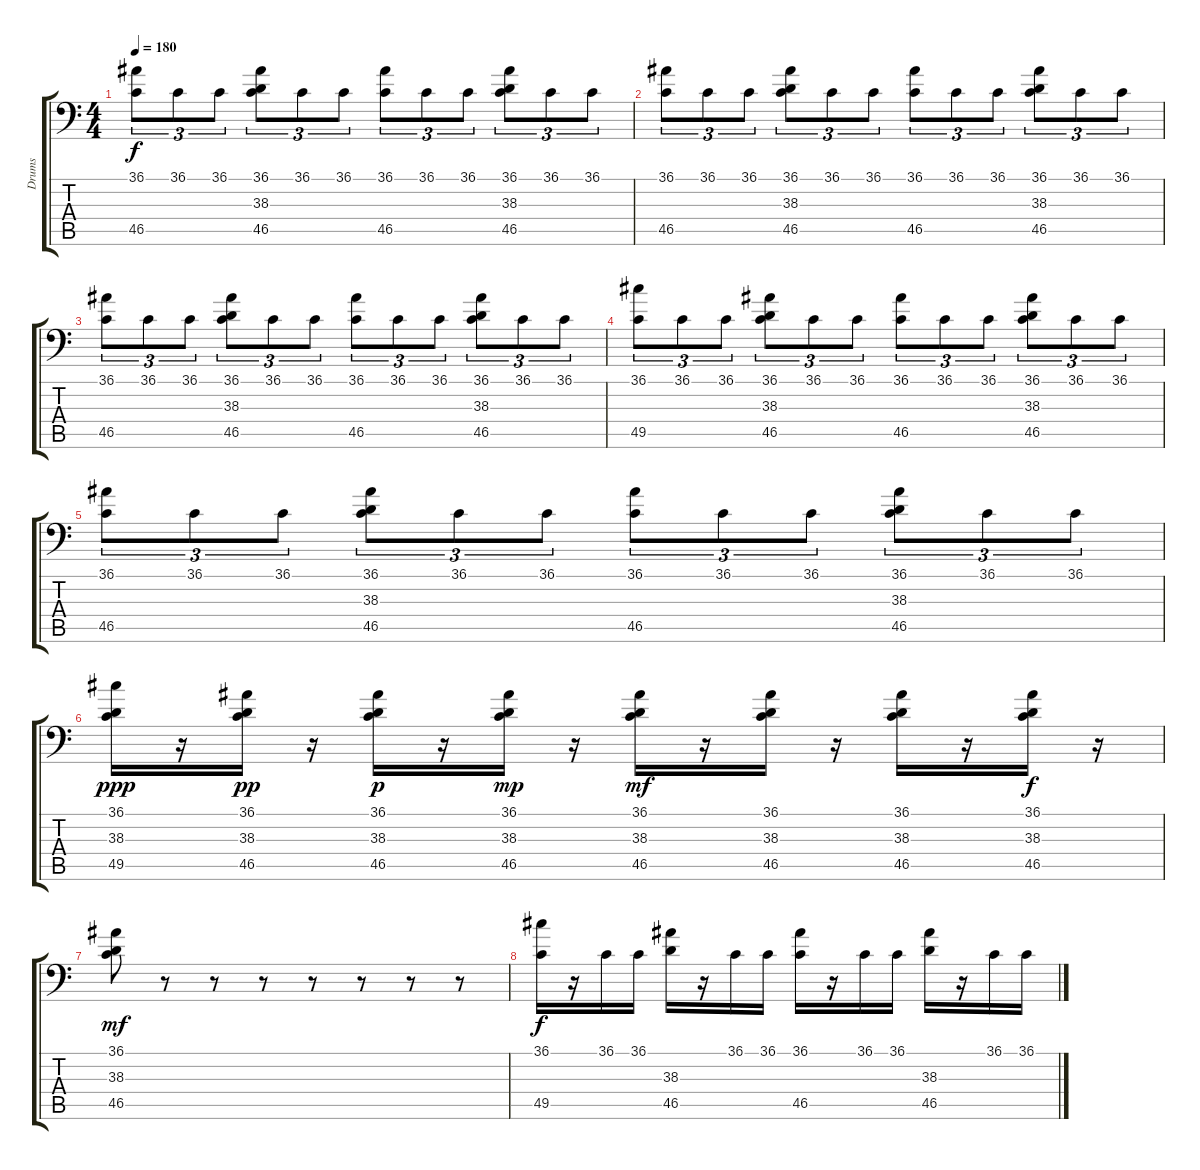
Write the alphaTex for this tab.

\track ("Drums" "Drums") {instrument acousticgrandpiano}
\staff {score tabs}
\tuning (C-1 C-1 C-1 C-1 C-1 C-1) {hide}
\ts (4 4)
\tempo 180
\clef f4
\ks c
(36.1 46.5).8{tu (3 2) dy f} 36.1.8{tu (3 2)} 36.1.8{tu (3 2)} (36.1 38.3 46.5).8{tu (3 2)} 36.1.8{tu (3 2)} 36.1.8{tu (3 2)} (36.1 46.5).8{tu (3 2)} 36.1.8{tu (3 2)} 36.1.8{tu (3 2)} (36.1 38.3 46.5).8{tu (3 2)} 36.1.8{tu (3 2)} 36.1.8{tu (3 2)} |
(36.1 46.5).8{tu (3 2)} 36.1.8{tu (3 2)} 36.1.8{tu (3 2)} (36.1 38.3 46.5).8{tu (3 2)} 36.1.8{tu (3 2)} 36.1.8{tu (3 2)} (36.1 46.5).8{tu (3 2)} 36.1.8{tu (3 2)} 36.1.8{tu (3 2)} (36.1 38.3 46.5).8{tu (3 2)} 36.1.8{tu (3 2)} 36.1.8{tu (3 2)} |
(36.1 46.5).8{tu (3 2)} 36.1.8{tu (3 2)} 36.1.8{tu (3 2)} (36.1 38.3 46.5).8{tu (3 2)} 36.1.8{tu (3 2)} 36.1.8{tu (3 2)} (36.1 46.5).8{tu (3 2)} 36.1.8{tu (3 2)} 36.1.8{tu (3 2)} (36.1 38.3 46.5).8{tu (3 2)} 36.1.8{tu (3 2)} 36.1.8{tu (3 2)} |
(36.1 49.5).8{tu (3 2)} 36.1.8{tu (3 2)} 36.1.8{tu (3 2)} (36.1 38.3 46.5).8{tu (3 2)} 36.1.8{tu (3 2)} 36.1.8{tu (3 2)} (36.1 46.5).8{tu (3 2)} 36.1.8{tu (3 2)} 36.1.8{tu (3 2)} (36.1 38.3 46.5).8{tu (3 2)} 36.1.8{tu (3 2)} 36.1.8{tu (3 2)} |
(36.1 46.5).8{tu (3 2)} 36.1.8{tu (3 2)} 36.1.8{tu (3 2)} (36.1 38.3 46.5).8{tu (3 2)} 36.1.8{tu (3 2)} 36.1.8{tu (3 2)} (36.1 46.5).8{tu (3 2)} 36.1.8{tu (3 2)} 36.1.8{tu (3 2)} (36.1 38.3 46.5).8{tu (3 2)} 36.1.8{tu (3 2)} 36.1.8{tu (3 2)} |
(36.1 38.3 49.5).16{dy ppp} r.16 (36.1 38.3 46.5).16{dy pp} r.16 (36.1 38.3 46.5).16{dy p} r.16 (36.1 38.3 46.5).16{dy mp} r.16 (36.1 38.3 46.5).16{dy mf} r.16 (36.1 38.3 46.5).16 r.16 (36.1 38.3 46.5).16 r.16 (36.1 38.3 46.5).16{dy f} r.16 |
(36.1 38.3 46.5).8{dy mf} r.8 r.8 r.8 r.8 r.8 r.8 r.8 |
(36.1 49.5).16{dy f} r.16 36.1.16 36.1.16 (38.3 46.5).16 r.16 36.1.16 36.1.16 (36.1 46.5).16 r.16 36.1.16 36.1.16 (38.3 46.5).16 r.16 36.1.16 36.1.16
